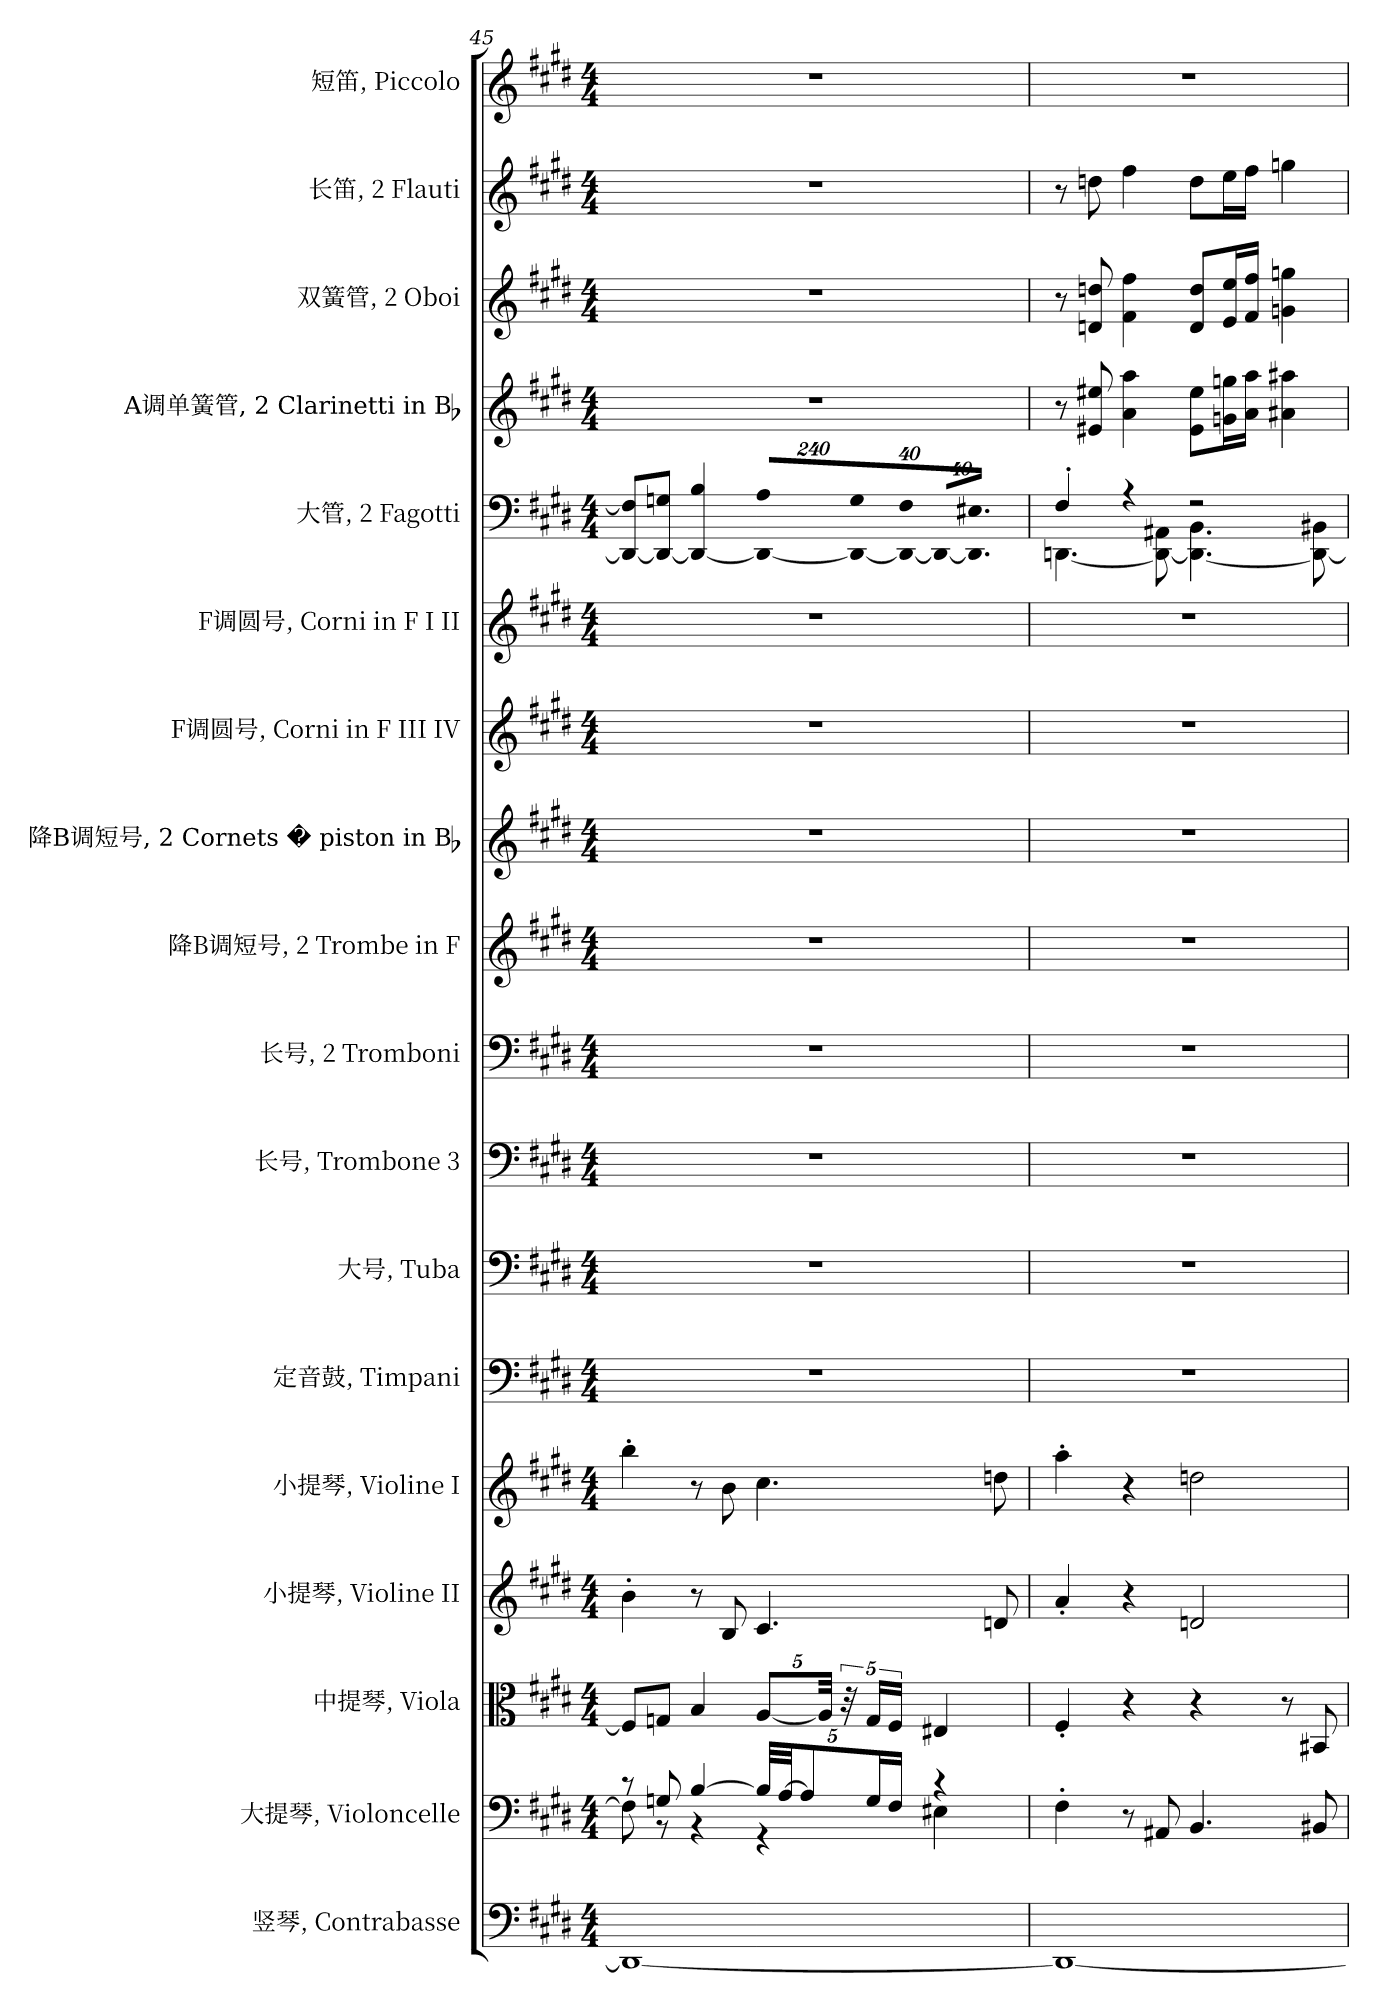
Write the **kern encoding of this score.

**kern	**kern	**kern	**kern	**kern	**kern	**kern	**kern	**kern	**kern	**kern	**kern	**kern	**kern	**kern	**kern	**kern	**kern
*part18	*part17	*part16	*part15	*part14	*part13	*part12	*part11	*part10	*part9	*part8	*part7	*part6	*part5	*part4	*part3	*part2	*part1
*staff18	*staff17	*staff16	*staff15	*staff14	*staff13	*staff12	*staff11	*staff10	*staff9	*staff8	*staff7	*staff6	*staff5	*staff4	*staff3	*staff2	*staff1
*I"竖琴, Contrabasse	*I"大提琴, Violoncelle	*I"中提琴, Viola	*I"小提琴, Violine II	*I"小提琴, Violine I	*I"定音鼓, Timpani	*I"大号, Tuba	*I"长号, Trombone 3	*I"长号, 2 Tromboni	*I"降B调短号, 2 Trombe in F	*I"降B调短号, 2 Cornets � piston in Bb	*I"F调圆号, Corni in F III IV	*I"F调圆号, Corni in F I II	*I"大管, 2 Fagotti	*I"A调单簧管, 2 Clarinetti in Bb	*I"双簧管, 2 Oboi	*I"长笛, 2 Flauti	*I"短笛, Piccolo
*	*I'Vc.	*I'Vla.	*I'Vln.	*I'Vln.	*I'Timp.	*I'Tba.	*I'Tbn.	*I'Tbn.	*	*I'B♭ Cnt.	*	*	*	*I'A Cl.	*I'Ob.	*I'Fl.	*I'Picc.
*clefF4	*clefF4	*clefC3	*clefG2	*clefG2	*clefF4	*clefF4	*clefF4	*clefF4	*clefG2	*clefG2	*clefG2	*clefG2	*clefF4	*clefG2	*clefG2	*clefG2	*clefG2
*	*	*	*	*	*	*	*	*	*ITrd1c2	*ITrd1c2	*ITrd4c7	*ITrd4c7	*	*ITrd2c3	*	*	*ITrd-7c-12
*k[f#c#g#d#]	*k[f#c#g#d#]	*k[f#c#g#d#]	*k[f#c#g#d#]	*k[f#c#g#d#]	*k[f#c#g#d#]	*k[f#c#g#d#]	*k[f#c#g#d#]	*k[f#c#g#d#]	*k[f#c#]	*k[f#c#]	*k[f#c#g#]	*k[f#c#g#]	*k[f#c#g#d#]	*k[f#c#g#d#a#e#b#]	*k[f#c#g#d#]	*k[f#c#g#d#]	*k[f#c#g#d#]
*M4/4	*M4/4	*M4/4	*M4/4	*M4/4	*M4/4	*M4/4	*M4/4	*M4/4	*M4/4	*M4/4	*M4/4	*M4/4	*M4/4	*M4/4	*M4/4	*M4/4	*M4/4
*MM122	*MM122	*MM122	*MM122	*MM122	*MM122	*MM122	*MM122	*MM122	*MM122	*MM122	*MM122	*MM122	*MM122	*MM122	*MM122	*MM122	*MM122
=45	=45	=45	=45	=45	=45	=45	=45	=45	=45	=45	=45	=45	=45	=45	=45	=45	=45
*	*^	*	*	*	*	*	*	*	*	*	*	*	*	*	*	*	*
1DD_	8r	8F#\]	8F#/L]	4b'\	4bb'\	1r	1r	1r	1r	1r	1r	1r	1r	8DD/_ 8F#/]L	1r	1r	1r	1r
.	8Gn/	8r	8Gn/J	.	.	.	.	.	.	.	.	.	.	8DD/_ 8Gn/J	.	.	.	.
.	[4B/	4r	4B/	8r	8r	.	.	.	.	.	.	.	.	4DD/_ 4B/	.	.	.	.
.	.	.	.	8B/	8b\	.	.	.	.	.	.	.	.	.	.	.	.	.
*	*Xbrackettup	*	*	*	*	*	*	*	*	*	*	*	*	*Xbrackettup	*	*	*	*
!	!	!	!	!	!	!	!	!	!	!	!	!	!	!LO:N:vis=8	!	!	!	!
.	40B/LLL]	4r	[10A/L	4.c#/	4.cc#\	.	.	.	.	.	.	.	.	960%137DD/_ 960%137A/L	.	.	.	.
.	[40A/JJ	.	.	.	.	.	.	.	.	.	.	.	.	.	.	.	.	.
.	10A/]	.	.	.	.	.	.	.	.	.	.	.	.	.	.	.	.	.
.	.	.	40A/Jkk]	.	.	.	.	.	.	.	.	.	.	.	.	.	.	.
.	.	.	40r	.	.	.	.	.	.	.	.	.	.	.	.	.	.	.
!	!	!	!	!	!	!	!	!	!	!	!	!	!	!LO:N:vis=16	!	!	!	!
.	.	.	.	.	.	.	.	.	.	.	.	.	.	1920%137DD/_ 1920%137G/L	.	.	.	.
.	20G/L	.	20G/LL	.	.	.	.	.	.	.	.	.	.	.	.	.	.	.
.	20F#/JJ	.	20F#/JJ	.	.	.	.	.	.	.	.	.	.	.	.	.	.	.
!	!	!	!	!	!	!	!	!	!	!	!	!	!	!LO:N:vis=32	!	!	!	!
.	.	.	.	.	.	.	.	.	.	.	.	.	.	640%23DD/_ 640%23F#/JJk	.	.	.	.
!	!	!	!	!	!	!	!	!	!	!	!	!	!	!LO:N:vis=32	!	!	!	!
.	4r	4E#X\	4E#X/	.	.	.	.	.	.	.	.	.	.	640%23DD/KKL_	.	.	.	.
!	!	!	!	!	!	!	!	!	!	!	!	!	!	!LO:N:vis=4.	!	!	!	!
.	.	.	.	.	.	.	.	.	.	.	.	.	.	640%137DD/] 640%137E#X/J	.	.	.	.
.	.	.	.	8dn/	8ddn\	.	.	.	.	.	.	.	.	.	.	.	.	.
*	*v	*v	*	*	*	*	*	*	*	*	*	*	*	*	*	*	*	*
!!LO:PB:g=z
=46	=46	=46	=46	=46	=46	=46	=46	=46	=46	=46	=46	=46	=46	=46	=46	=46	=46
*	*	*	*	*	*	*	*	*	*	*	*	*	*	*	*	*	*MM122
*	*	*	*	*	*	*	*	*	*	*	*	*	*^	*	*	*	*
1DD_	4F#'\	4F#'/	4a'/	4aa'\	1r	1r	1r	1r	1r	1r	1r	1r	4F#'/	[4.DDn\	8r	8r	8r	1r
.	.	.	.	.	.	.	.	.	.	.	.	.	.	.	8c##X/ 8cc##X/	8dn/ 8ddn/	8ddn\	.
.	8r	4r	4r	4r	.	.	.	.	.	.	.	.	4r	.	4f#\ 4ff#\	4f#\ 4ff#\	4ff#\	.
.	8AA#X/	.	.	.	.	.	.	.	.	.	.	.	.	8DD\_ 8AA#X\	.	.	.	.
.	4.BB/	4r	2dn/	2ddn\	.	.	.	.	.	.	.	.	2r	4.DD\_ 4.BB\	8c##\ 8cc##\L	8d/ 8dd/L	8dd\L	.
.	.	.	.	.	.	.	.	.	.	.	.	.	.	.	16en\ 16een\L	16e/ 16ee/L	16ee\L	.
.	.	.	.	.	.	.	.	.	.	.	.	.	.	.	16f#\ 16ff#\JJ	16f#/ 16ff#/JJ	16ff#\JJ	.
.	.	8r	.	.	.	.	.	.	.	.	.	.	.	.	4f##X\ 4ff##X\	4gn\ 4ggn\	4ggn\	.
.	8BB#X/	8BB#X/	.	.	.	.	.	.	.	.	.	.	.	8DD\_ 8BB#X\	.	.	.	.
*	*	*	*	*	*	*	*	*	*	*	*	*	*v	*v	*	*	*	*
=	=	=	=	=	=	=	=	=	=	=	=	=	=	=	=	=	=
*-	*-	*-	*-	*-	*-	*-	*-	*-	*-	*-	*-	*-	*-	*-	*-	*-	*-
